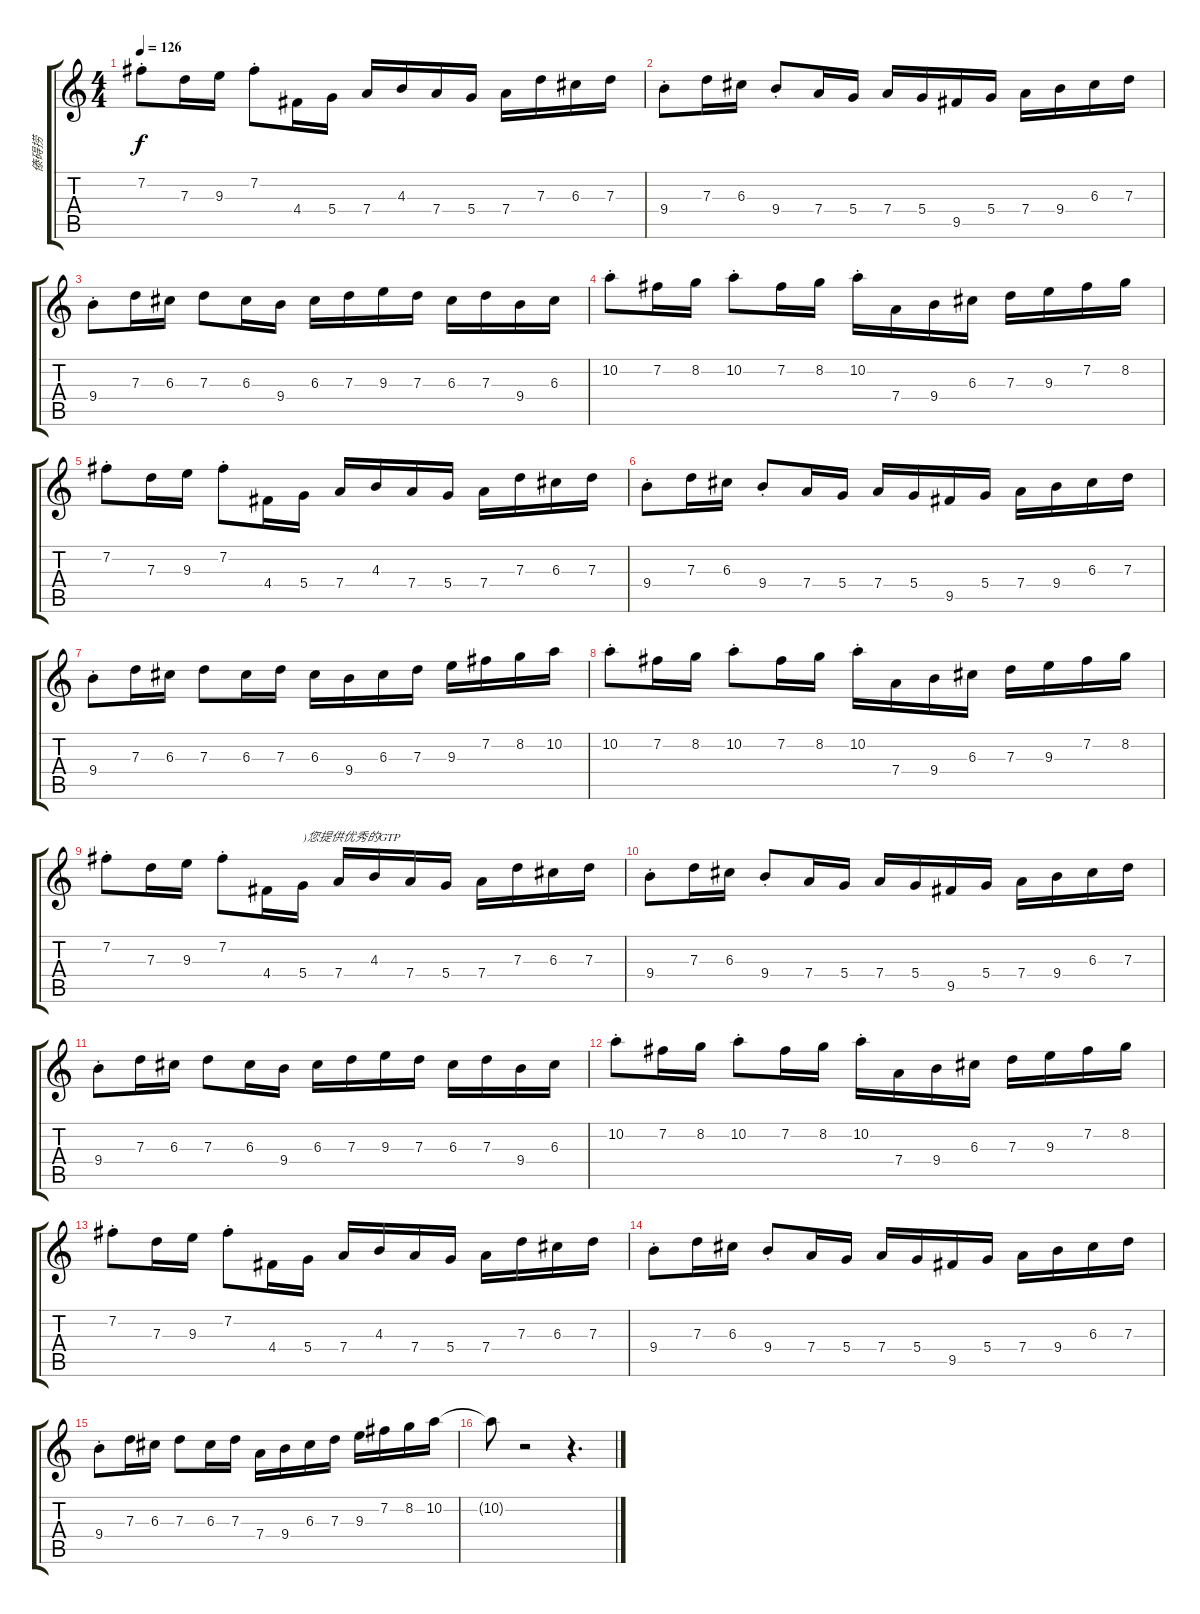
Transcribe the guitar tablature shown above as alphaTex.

\track ("傣碍捞" "傣碍捞") {instrument acousticguitarsteel}
\staff {score tabs}
\tuning (E4 B3 G3 D3 A2 E2) {hide}
\ts (4 4)
\tempo 126
\clef g2
\ks c
7.2{st}.8{dy f} 7.3.16 9.3.16 7.2{st}.8 4.4.16 5.4.16 7.4.16 4.3.16 7.4.16 5.4.16 7.4.16 7.3.16 6.3.16 7.3.16 |
9.4{st}.8 7.3.16 6.3.16 9.4{st}.8 7.4.16 5.4.16 7.4.16 5.4.16 9.5.16 5.4.16 7.4.16 9.4.16 6.3.16 7.3.16 |
9.4{st}.8 7.3.16 6.3.16 7.3.8 6.3.16 9.4.16 6.3.16 7.3.16 9.3.16 7.3.16 6.3.16 7.3.16 9.4.16 6.3.16 |
10.2{st}.8 7.2.16 8.2.16 10.2{st}.8 7.2.16 8.2.16 10.2{st}.16 7.4.16 9.4.16 6.3.16 7.3.16 9.3.16 7.2.16 8.2.16 |
7.2{st}.8 7.3.16 9.3.16 7.2{st}.8 4.4.16 5.4.16 7.4.16 4.3.16 7.4.16 5.4.16 7.4.16 7.3.16 6.3.16 7.3.16 |
9.4{st}.8 7.3.16 6.3.16 9.4{st}.8 7.4.16 5.4.16 7.4.16 5.4.16 9.5.16 5.4.16 7.4.16 9.4.16 6.3.16 7.3.16 |
9.4{st}.8 7.3.16 6.3.16 7.3.8 6.3.16 7.3.16 6.3.16 9.4.16 6.3.16 7.3.16 9.3.16 7.2.16 8.2.16 10.2.16 |
10.2{st}.8 7.2.16 8.2.16 10.2{st}.8 7.2.16 8.2.16 10.2{st}.16 7.4.16 9.4.16 6.3.16 7.3.16 9.3.16 7.2.16 8.2.16 |
7.2{st}.8 7.3.16 9.3.16 7.2{st}.8 4.4.16 5.4.16{txt ")您提供优秀的GTP"} 7.4.16 4.3.16 7.4.16 5.4.16 7.4.16 7.3.16 6.3.16 7.3.16 |
9.4{st}.8 7.3.16 6.3.16 9.4{st}.8 7.4.16 5.4.16 7.4.16 5.4.16 9.5.16 5.4.16 7.4.16 9.4.16 6.3.16 7.3.16 |
9.4{st}.8 7.3.16 6.3.16 7.3.8 6.3.16 9.4.16 6.3.16 7.3.16 9.3.16 7.3.16 6.3.16 7.3.16 9.4.16 6.3.16 |
10.2{st}.8 7.2.16 8.2.16 10.2{st}.8 7.2.16 8.2.16 10.2{st}.16 7.4.16 9.4.16 6.3.16 7.3.16 9.3.16 7.2.16 8.2.16 |
7.2{st}.8 7.3.16 9.3.16 7.2{st}.8 4.4.16 5.4.16 7.4.16 4.3.16 7.4.16 5.4.16 7.4.16 7.3.16 6.3.16 7.3.16 |
9.4{st}.8 7.3.16 6.3.16 9.4{st}.8 7.4.16 5.4.16 7.4.16 5.4.16 9.5.16 5.4.16 7.4.16 9.4.16 6.3.16 7.3.16 |
9.4{st}.8 7.3.16 6.3.16 7.3.8 6.3.16 7.3.16 7.4.16 9.4.16 6.3.16 7.3.16 9.3.16 7.2.16 8.2.16 10.2.16 |
10.2{t}.8 r.2 r.4{d}
